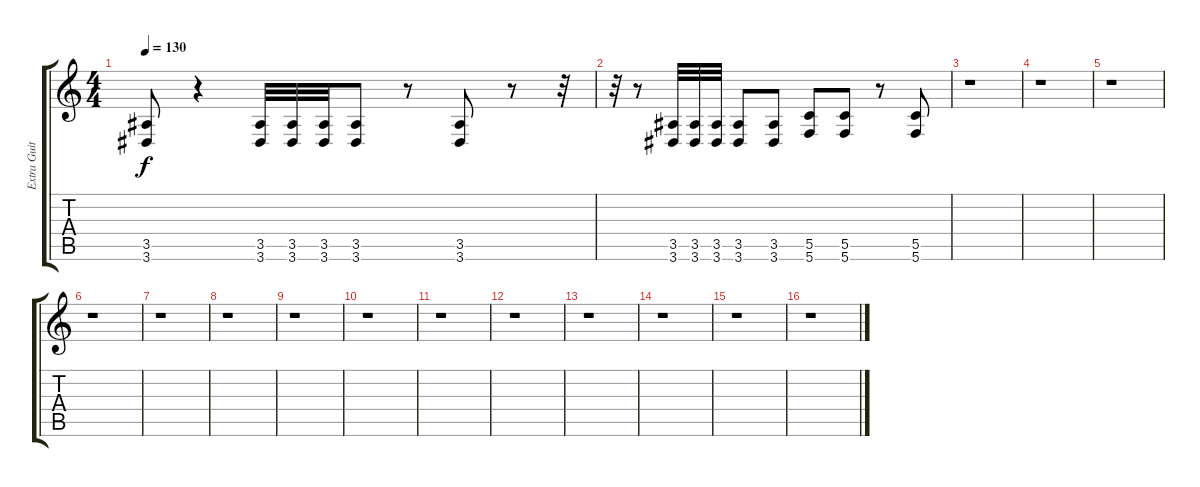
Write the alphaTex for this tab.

\track ("Extra Guitar" "Extra Guit") {instrument distortionguitar}
\staff {score tabs}
\tuning (D4 A3 F3 C3 G2 C2) {hide}
\ts (4 4)
\tempo 130
\clef g2
\ks c
(3.5 3.6).8{dy f} r.4 (3.5 3.6).32 (3.5 3.6).32 (3.5 3.6).32 (3.5 3.6).8 r.8 (3.5 3.6).8 r.8 r.32 |
r.32 r.8 (3.5 3.6).32 (3.5 3.6).32 (3.5 3.6).32 (3.5 3.6).8 (3.5 3.6).8 (5.5 5.6).8 (5.5 5.6).8 r.8 (5.5 5.6).8 |
r.1 |
r.1 |
r.1 |
r.1 |
r.1 |
r.1 |
r.1 |
r.1 |
r.1 |
r.1 |
r.1 |
r.1 |
r.1 |
r.1
